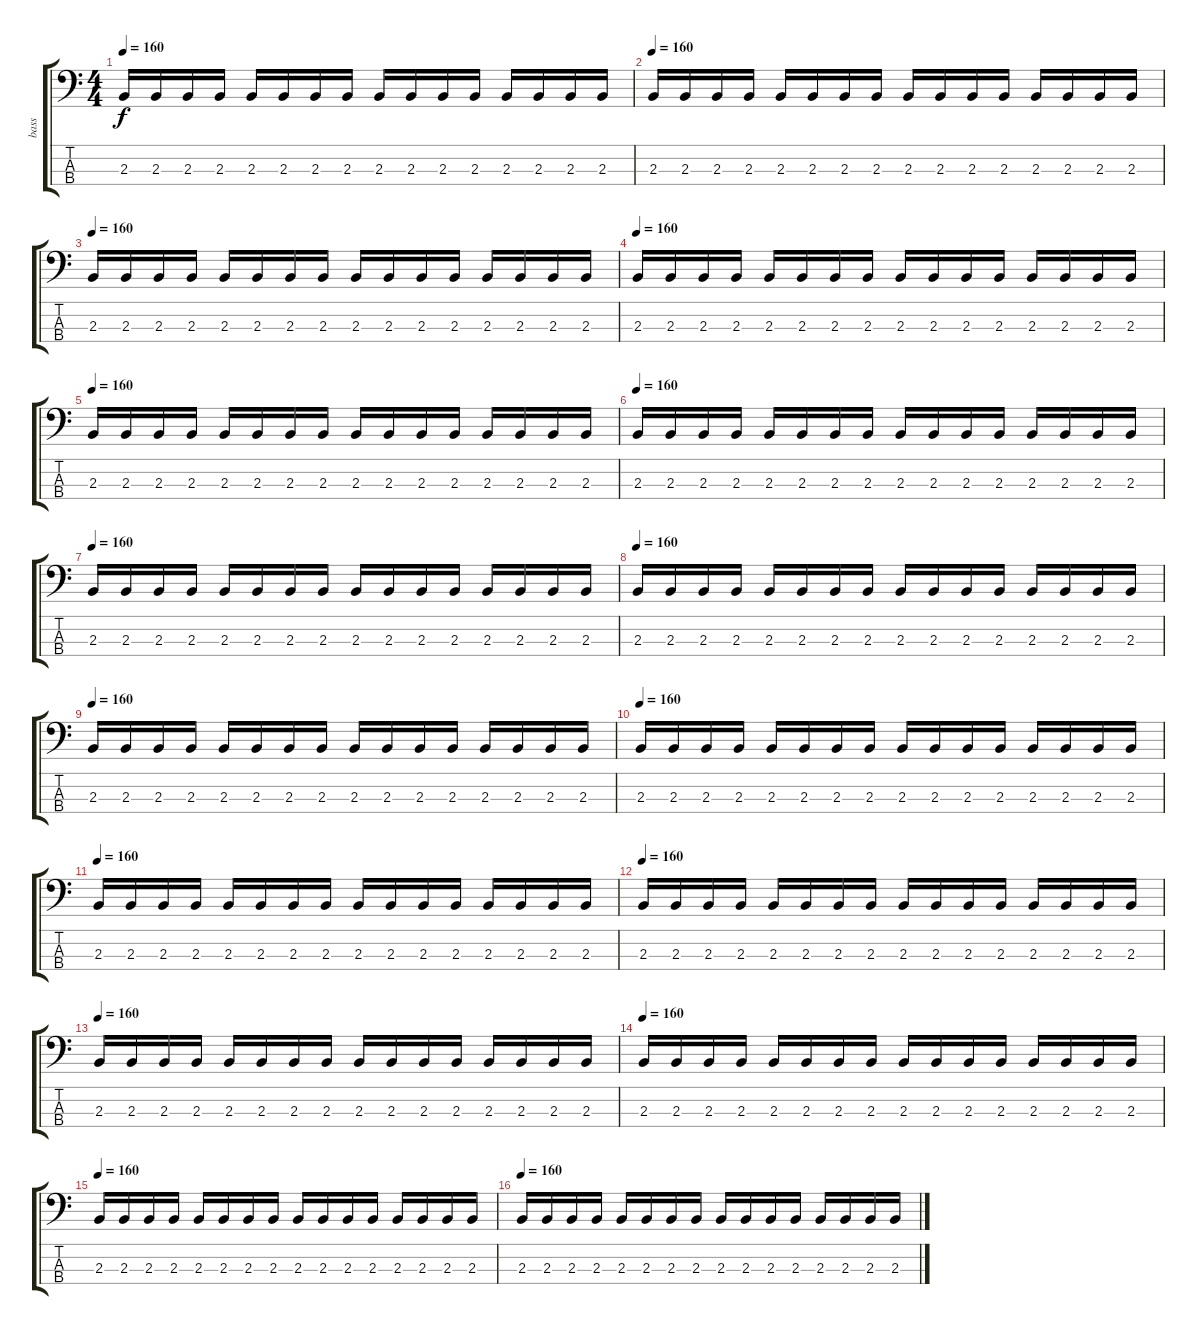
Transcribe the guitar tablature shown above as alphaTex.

\track ("bass" "bass") {instrument electricbasspick}
\staff {score tabs}
\tuning (G2 D2 A1 E1) {hide}
\ts (4 4)
\tempo 160
\clef f4
\ks c
2.3.16{dy f volume 10} 2.3.16 2.3.16 2.3.16 2.3.16 2.3.16 2.3.16 2.3.16 2.3.16 2.3.16 2.3.16 2.3.16 2.3.16 2.3.16 2.3.16 2.3.16 |
\tempo 160
2.3.16{volume 10} 2.3.16 2.3.16 2.3.16 2.3.16 2.3.16 2.3.16 2.3.16 2.3.16 2.3.16 2.3.16 2.3.16 2.3.16 2.3.16 2.3.16 2.3.16 |
\tempo 160
2.3.16{volume 10} 2.3.16 2.3.16 2.3.16 2.3.16 2.3.16 2.3.16 2.3.16 2.3.16 2.3.16 2.3.16 2.3.16 2.3.16 2.3.16 2.3.16 2.3.16 |
\tempo 160
2.3.16{volume 10} 2.3.16 2.3.16 2.3.16 2.3.16 2.3.16 2.3.16 2.3.16 2.3.16 2.3.16 2.3.16 2.3.16 2.3.16 2.3.16 2.3.16 2.3.16 |
\tempo 160
2.3.16{volume 10} 2.3.16 2.3.16 2.3.16 2.3.16 2.3.16 2.3.16 2.3.16 2.3.16 2.3.16 2.3.16 2.3.16 2.3.16 2.3.16 2.3.16 2.3.16 |
\tempo 160
2.3.16{volume 10} 2.3.16 2.3.16 2.3.16 2.3.16 2.3.16 2.3.16 2.3.16 2.3.16 2.3.16 2.3.16 2.3.16 2.3.16 2.3.16 2.3.16 2.3.16 |
\tempo 160
2.3.16{volume 10} 2.3.16 2.3.16 2.3.16 2.3.16 2.3.16 2.3.16 2.3.16 2.3.16 2.3.16 2.3.16 2.3.16 2.3.16 2.3.16 2.3.16 2.3.16 |
\tempo 160
2.3.16{volume 10} 2.3.16 2.3.16 2.3.16 2.3.16 2.3.16 2.3.16 2.3.16 2.3.16 2.3.16 2.3.16 2.3.16 2.3.16 2.3.16 2.3.16 2.3.16 |
\tempo 160
2.3.16{volume 10} 2.3.16 2.3.16 2.3.16 2.3.16 2.3.16 2.3.16 2.3.16 2.3.16 2.3.16 2.3.16 2.3.16 2.3.16 2.3.16 2.3.16 2.3.16 |
\tempo 160
2.3.16{volume 10} 2.3.16 2.3.16 2.3.16 2.3.16 2.3.16 2.3.16 2.3.16 2.3.16 2.3.16 2.3.16 2.3.16 2.3.16 2.3.16 2.3.16 2.3.16 |
\tempo 160
2.3.16{volume 10} 2.3.16 2.3.16 2.3.16 2.3.16 2.3.16 2.3.16 2.3.16 2.3.16 2.3.16 2.3.16 2.3.16 2.3.16 2.3.16 2.3.16 2.3.16 |
\tempo 160
2.3.16{volume 10} 2.3.16 2.3.16 2.3.16 2.3.16 2.3.16 2.3.16 2.3.16 2.3.16 2.3.16 2.3.16 2.3.16 2.3.16 2.3.16 2.3.16 2.3.16 |
\tempo 160
2.3.16{volume 10} 2.3.16 2.3.16 2.3.16 2.3.16 2.3.16 2.3.16 2.3.16 2.3.16 2.3.16 2.3.16 2.3.16 2.3.16 2.3.16 2.3.16 2.3.16 |
\tempo 160
2.3.16{volume 10} 2.3.16 2.3.16 2.3.16 2.3.16 2.3.16 2.3.16 2.3.16 2.3.16 2.3.16 2.3.16 2.3.16 2.3.16 2.3.16 2.3.16 2.3.16 |
\tempo 160
2.3.16{volume 10} 2.3.16 2.3.16 2.3.16 2.3.16 2.3.16 2.3.16 2.3.16 2.3.16 2.3.16 2.3.16 2.3.16 2.3.16 2.3.16 2.3.16 2.3.16 |
\tempo 160
2.3.16{volume 10} 2.3.16 2.3.16 2.3.16 2.3.16 2.3.16 2.3.16 2.3.16 2.3.16 2.3.16 2.3.16 2.3.16 2.3.16 2.3.16 2.3.16 2.3.16
